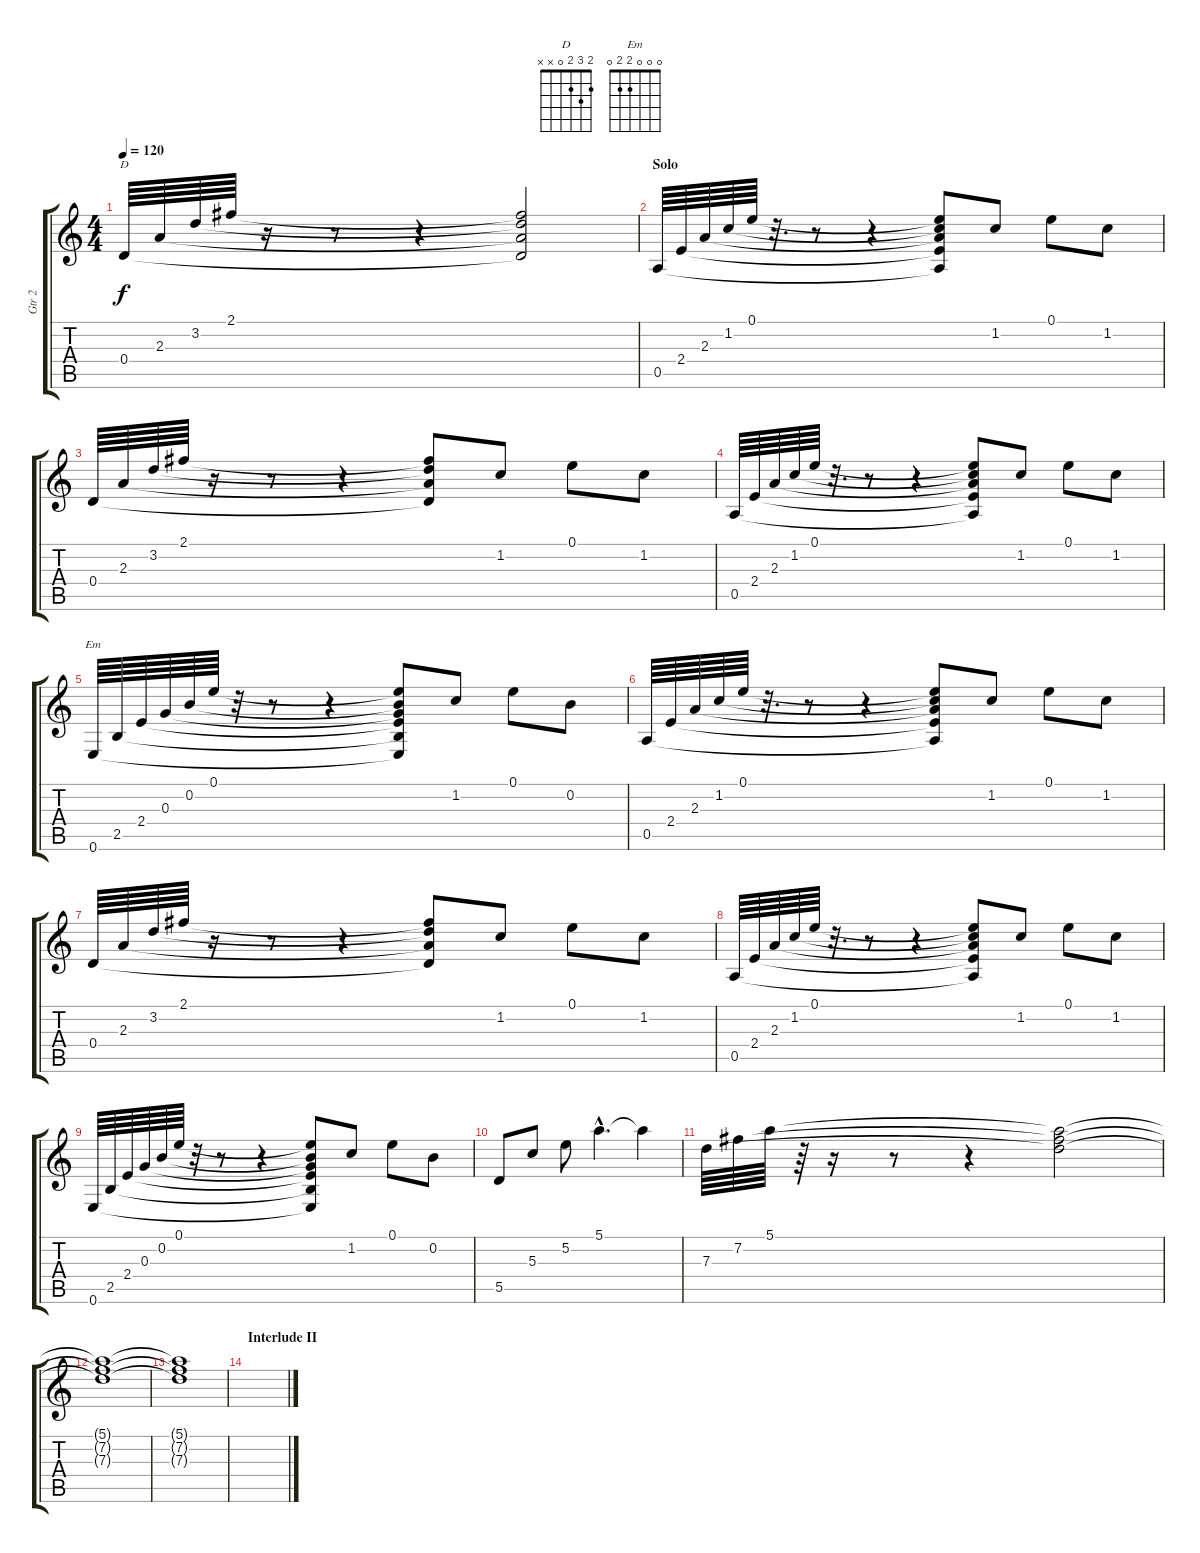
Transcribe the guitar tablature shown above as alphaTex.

\track ("Gtr 2" "Gtr 2") {instrument acousticguitarsteel}
\staff {score tabs}
\tuning (E4 B3 G3 D3 A2 E2) {hide}
\chord ("D" 2 3 2 0 x x)
\chord ("Em" 0 0 0 2 2 0)
\ts (4 4)
\tempo 120
\clef g2
\ks c
0.4.64{ch "D" dy f} 2.3.64 3.2.64 2.1.64 r.16 r.8 r.4 (2.1{t} 3.2{t} 2.3{t} 0.4{t}).2 |
\section ("" "Solo")
0.5.64 2.4.64 2.3.64 1.2.64 0.1.64 r.32{d} r.8 r.4 (0.1{t} 1.2{t} 2.3{t} 2.4{t} 0.5{t}).8 1.2.8 0.1.8 1.2.8 |
0.4.64 2.3.64 3.2.64 2.1.64 r.16 r.8 r.4 (2.1{t} 3.2{t} 2.3{t} 0.4{t}).8 1.2.8 0.1.8 1.2.8 |
0.5.64 2.4.64 2.3.64 1.2.64 0.1.64 r.32{d} r.8 r.4 (0.1{t} 1.2{t} 2.3{t} 2.4{t} 0.5{t}).8 1.2.8 0.1.8 1.2.8 |
0.6.64{ch "Em"} 2.5.64 2.4.64 0.3.64 0.2.64 0.1.64 r.32 r.8 r.4 (0.1{t} 0.2{t} 0.3{t} 2.4{t} 2.5{t} 0.6{t}).8 1.2.8 0.1.8 0.2.8 |
0.5.64 2.4.64 2.3.64 1.2.64 0.1.64 r.32{d} r.8 r.4 (0.1{t} 1.2{t} 2.3{t} 2.4{t} 0.5{t}).8 1.2.8 0.1.8 1.2.8 |
0.4.64 2.3.64 3.2.64 2.1.64 r.16 r.8 r.4 (2.1{t} 3.2{t} 2.3{t} 0.4{t}).8 1.2.8 0.1.8 1.2.8 |
0.5.64 2.4.64 2.3.64 1.2.64 0.1.64 r.32{d} r.8 r.4 (0.1{t} 1.2{t} 2.3{t} 2.4{t} 0.5{t}).8 1.2.8 0.1.8 1.2.8 |
0.6.64 2.5.64 2.4.64 0.3.64 0.2.64 0.1.64 r.32 r.8 r.4 (0.1{t} 0.2{t} 0.3{t} 2.4{t} 2.5{t} 0.6{t}).8 1.2.8 0.1.8 0.2.8 |
5.5.8 5.3.8 5.2.8 5.1{hac}.4{d} 5.1{t}.4 |
7.3.64 7.2.64 5.1.64 r.64 r.16 r.8 r.4 (5.1{t} 7.2{t} 7.3{t}).2 |
(5.1{t} 7.2{t} 7.3{t}).1 |
(5.1{t} 7.2{t} 7.3{t}).1 |
\section ("" "Interlude II")
